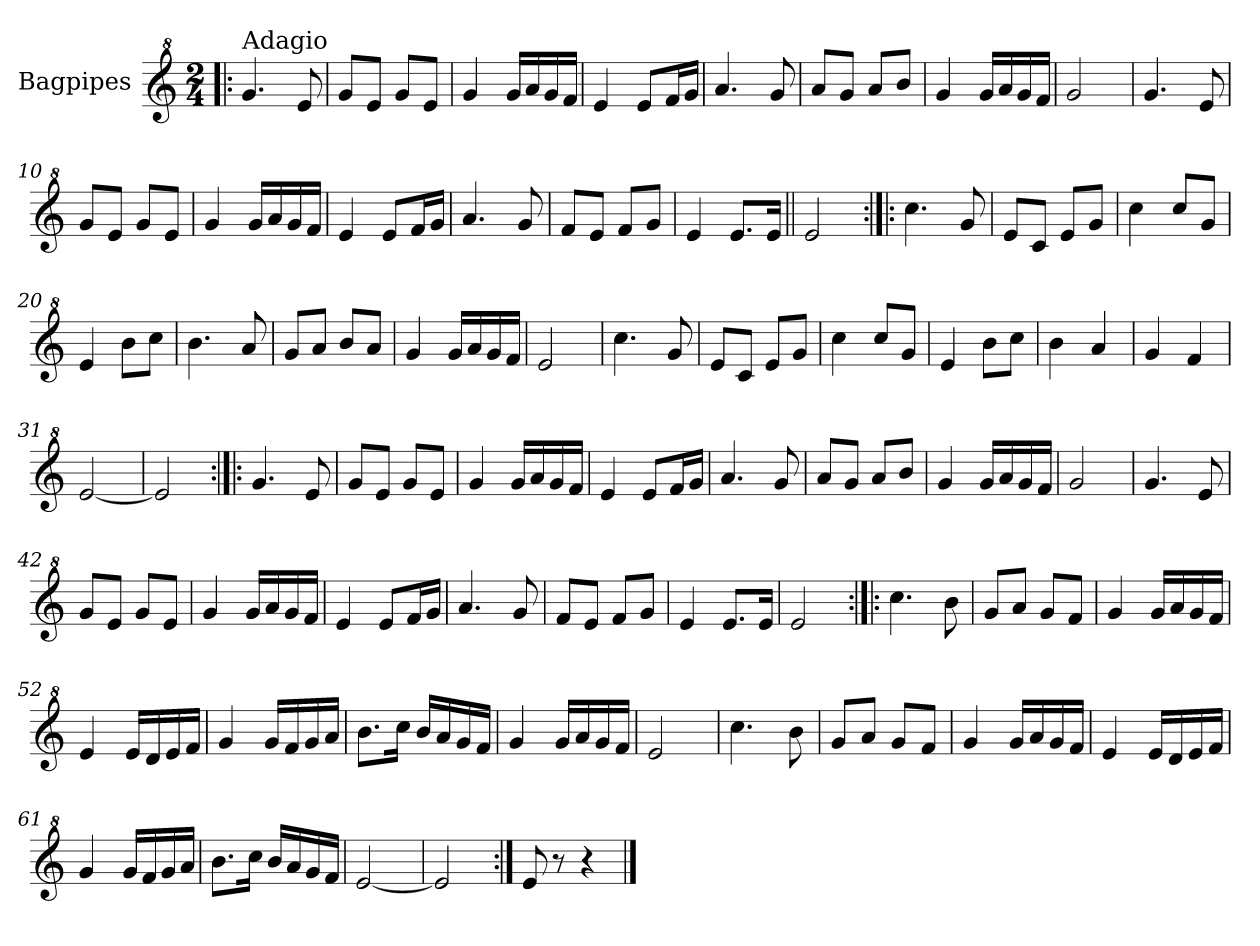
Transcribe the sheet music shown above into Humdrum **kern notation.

**kern
*part1
*staff1
*I"Bagpipes
*I'Bag
*clefG^2
*k[]
*C:
*M2/4
=1!|:
!LO:TX:a:t=Adagio
4.gg/
8ee/
=2
8gg/L
8ee/J
8gg/L
8ee/J
=3
4gg/
16gg/LL
16aa/
16gg/
16ff/JJ
=4
4ee/
8ee/L
16ff/L
16gg/JJ
=5
4.aa/
8gg/
=6
8aa/L
8gg/J
8aa/L
8bb/J
=7
4gg/
16gg/LL
16aa/
16gg/
16ff/JJ
=8
2gg/
=9
4.gg/
8ee/
=10
8gg/L
8ee/J
8gg/L
8ee/J
!!LO:LB:g=z
=11
4gg/
16gg/LL
16aa/
16gg/
16ff/JJ
=12
4ee/
8ee/L
16ff/L
16gg/JJ
=13
4.aa/
8gg/
=14
8ff/L
8ee/J
8ff/L
8gg/J
=15
4ee/
8.ee/L
16ee/Jk
=16||
2ee/
=17:|!|:
4.ccc\
8gg/
=18
8ee/L
8cc/J
8ee/L
8gg/J
=19
4ccc\
8ccc/L
8gg/J
=20
4ee/
8bb\L
8ccc\J
=21
4.bb\
8aa/
!!LO:LB:g=z
=22
8gg/L
8aa/J
8bb/L
8aa/J
=23
4gg/
16gg/LL
16aa/
16gg/
16ff/JJ
=24
2ee/
=25
4.ccc\
8gg/
=26
8ee/L
8cc/J
8ee/L
8gg/J
=27
4ccc\
8ccc/L
8gg/J
=28
4ee/
8bb\L
8ccc\J
=29
4bb\
4aa/
=30
4gg/
4ff/
=31
[2ee/
=32
2ee/]
=33:|!|:
4.gg/
8ee/
=34
8gg/L
8ee/J
8gg/L
8ee/J
!!LO:LB:g=z
=35
4gg/
16gg/LL
16aa/
16gg/
16ff/JJ
=36
4ee/
8ee/L
16ff/L
16gg/JJ
=37
4.aa/
8gg/
=38
8aa/L
8gg/J
8aa/L
8bb/J
=39
4gg/
16gg/LL
16aa/
16gg/
16ff/JJ
=40
2gg/
=41
4.gg/
8ee/
=42
8gg/L
8ee/J
8gg/L
8ee/J
=43
4gg/
16gg/LL
16aa/
16gg/
16ff/JJ
=44
4ee/
8ee/L
16ff/L
16gg/JJ
=45
4.aa/
8gg/
!!LO:LB:g=z
=46
8ff/L
8ee/J
8ff/L
8gg/J
=47
4ee/
8.ee/L
16ee/Jk
=48
2ee/
=49:|!|:
4.ccc\
8bb\
=50
8gg/L
8aa/J
8gg/L
8ff/J
=51
4gg/
16gg/LL
16aa/
16gg/
16ff/JJ
=52
4ee/
16ee/LL
16dd/
16ee/
16ff/JJ
=53
4gg/
16gg/LL
16ff/
16gg/
16aa/JJ
=54
8.bb\L
16ccc\Jk
16bb/LL
16aa/
16gg/
16ff/JJ
=55
4gg/
16gg/LL
16aa/
16gg/
16ff/JJ
!!LO:LB:g=z
=56
2ee/
=57
4.ccc\
8bb\
=58
8gg/L
8aa/J
8gg/L
8ff/J
=59
4gg/
16gg/LL
16aa/
16gg/
16ff/JJ
=60
4ee/
16ee/LL
16dd/
16ee/
16ff/JJ
=61
4gg/
16gg/LL
16ff/
16gg/
16aa/JJ
=62
8.bb\L
16ccc\Jk
16bb/LL
16aa/
16gg/
16ff/JJ
=63
[2ee/
=64
2ee/]
=65:|!
8ee/
8r
4r
==
*-
